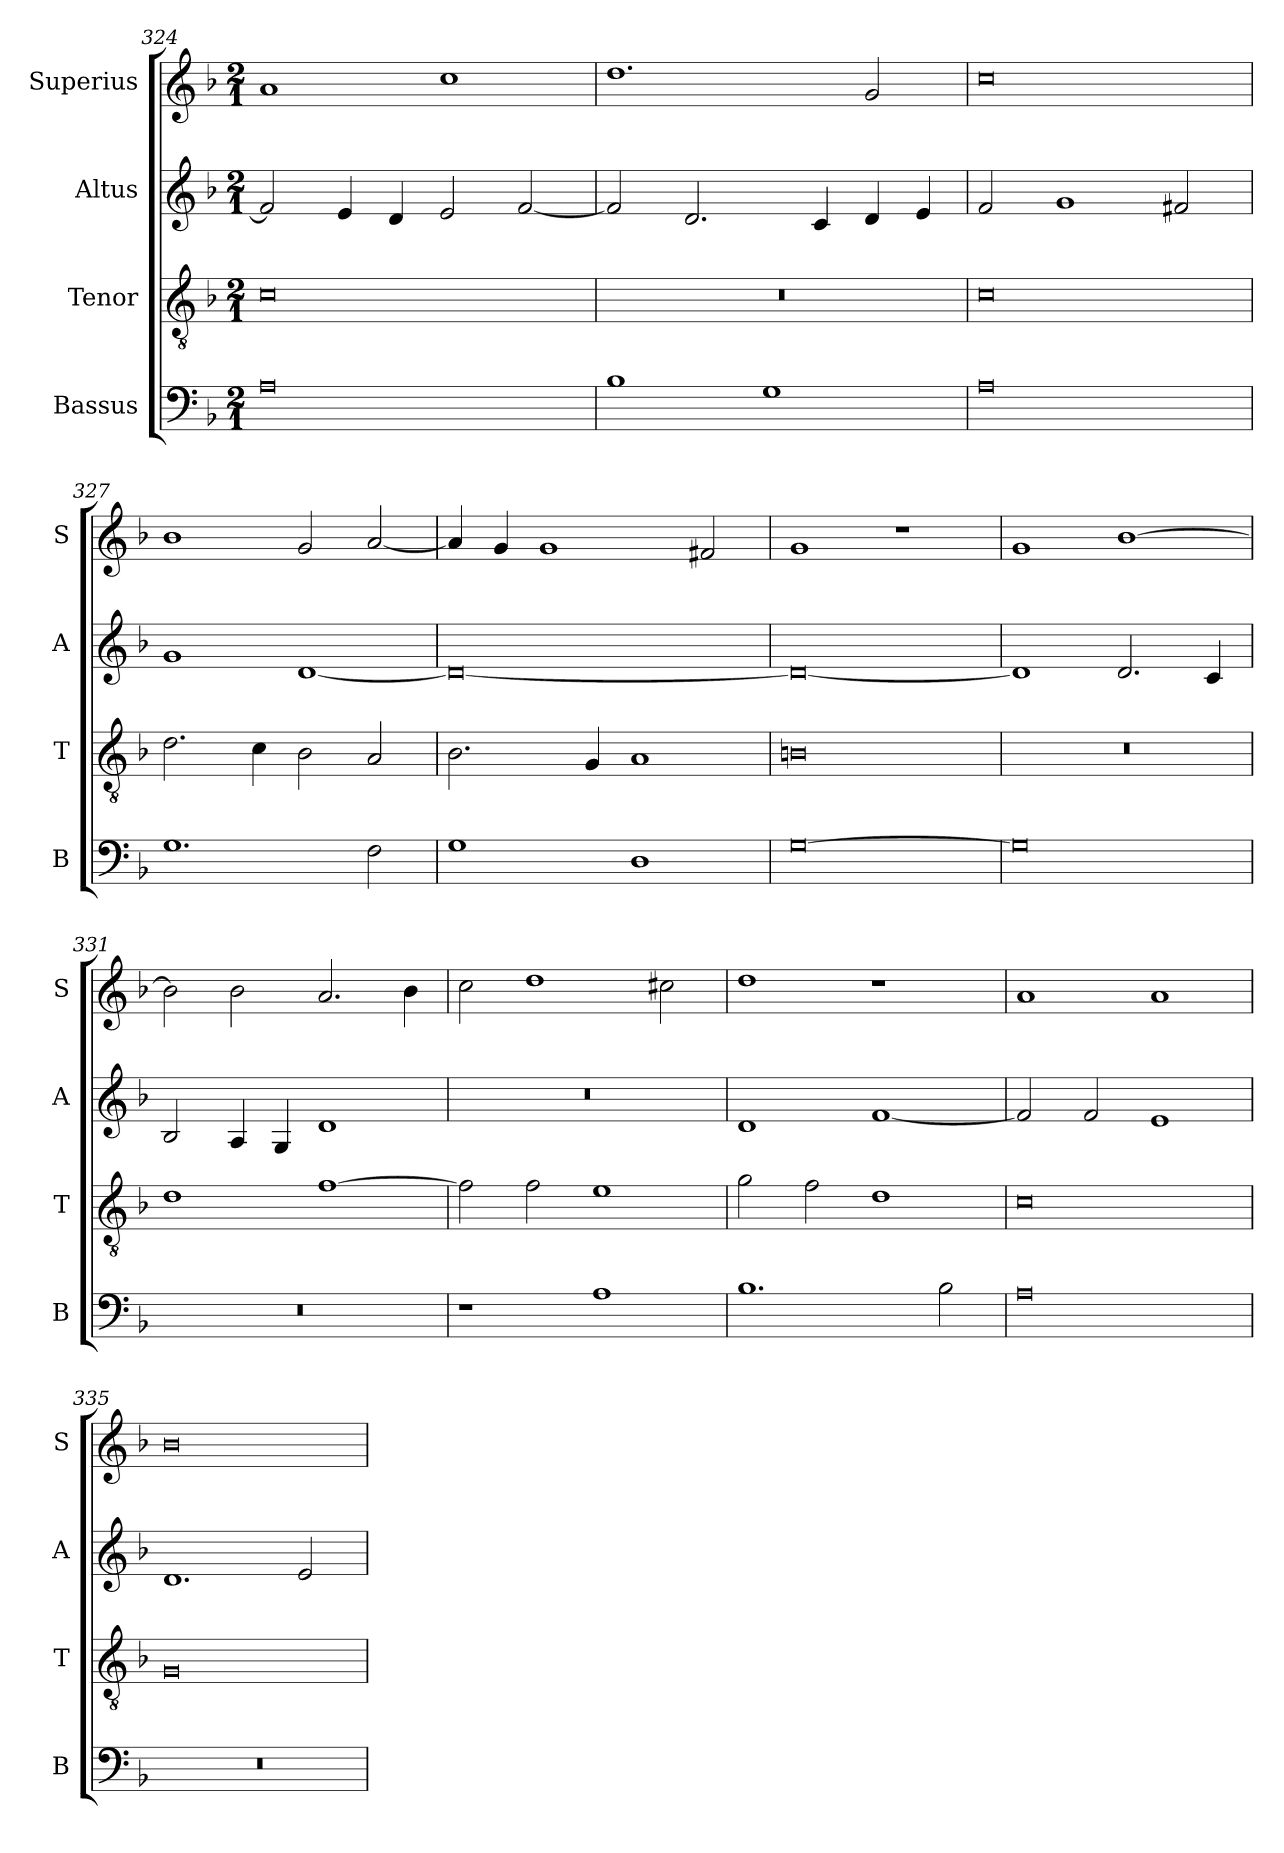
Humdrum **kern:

**kern	**kern	**kern	**kern
*part4	*part3	*part2	*part1
*staff4	*staff3	*staff2	*staff1
*I"Bassus	*I"Tenor	*I"Altus	*I"Superius
*I'B	*I'T	*I'A	*I'S
*clefF4	*clefGv2	*clefG2	*clefG2
*k[b-]	*k[b-]	*k[b-]	*k[b-]
*F:	*F:	*F:	*F:
*M2/1	*M2/1	*M2/1	*M2/1
=324	=324	=324	=324
0A	0c	2f]	1a
.	.	4e	.
.	.	4d	.
.	.	2e	1cc
.	.	[2f	.
=325	=325	=325	=325
1B-	0r	2f]	1.dd
.	.	2.d	.
1G	.	.	.
.	.	4c	.
.	.	4d	2g
.	.	4e	.
=326	=326	=326	=326
0A	0c	2f	0cc
.	.	1g	.
.	.	2f#X	.
=327	=327	=327	=327
1.G	2.d	1g	1b-
.	4c	.	.
.	2B-	[1d	2g
2F	2A	.	[2a
=328	=328	=328	=328
1G	2.B-	0d_	4a]
.	.	.	4g
.	.	.	1g
.	4G	.	.
1D	1A	.	.
.	.	.	2f#X
=329	=329	=329	=329
[0G	0Bn	0d_	1g
.	.	.	1r
=330	=330	=330	=330
0G]	0r	1d]	1g
.	.	2.d	[1b-
.	.	4c	.
=331	=331	=331	=331
0r	1d	2B-	2b-]
.	.	4A	2b-
.	.	4G	.
.	[1f	1d	2.a
.	.	.	4b-
=332	=332	=332	=332
1r	2f]	0r	2cc
.	2f	.	1dd
1A	1e	.	.
.	.	.	2cc#X
=333	=333	=333	=333
1.B-	2g	1d	1dd
.	2f	.	.
.	1d	[1f	1r
2B-	.	.	.
=334	=334	=334	=334
0A	0c	2f]	1a
.	.	2f	.
.	.	1e	1a
=335	=335	=335	=335
0r	0G	1.d	0b-
.	.	2e	.
=	=	=	=
*-	*-	*-	*-
